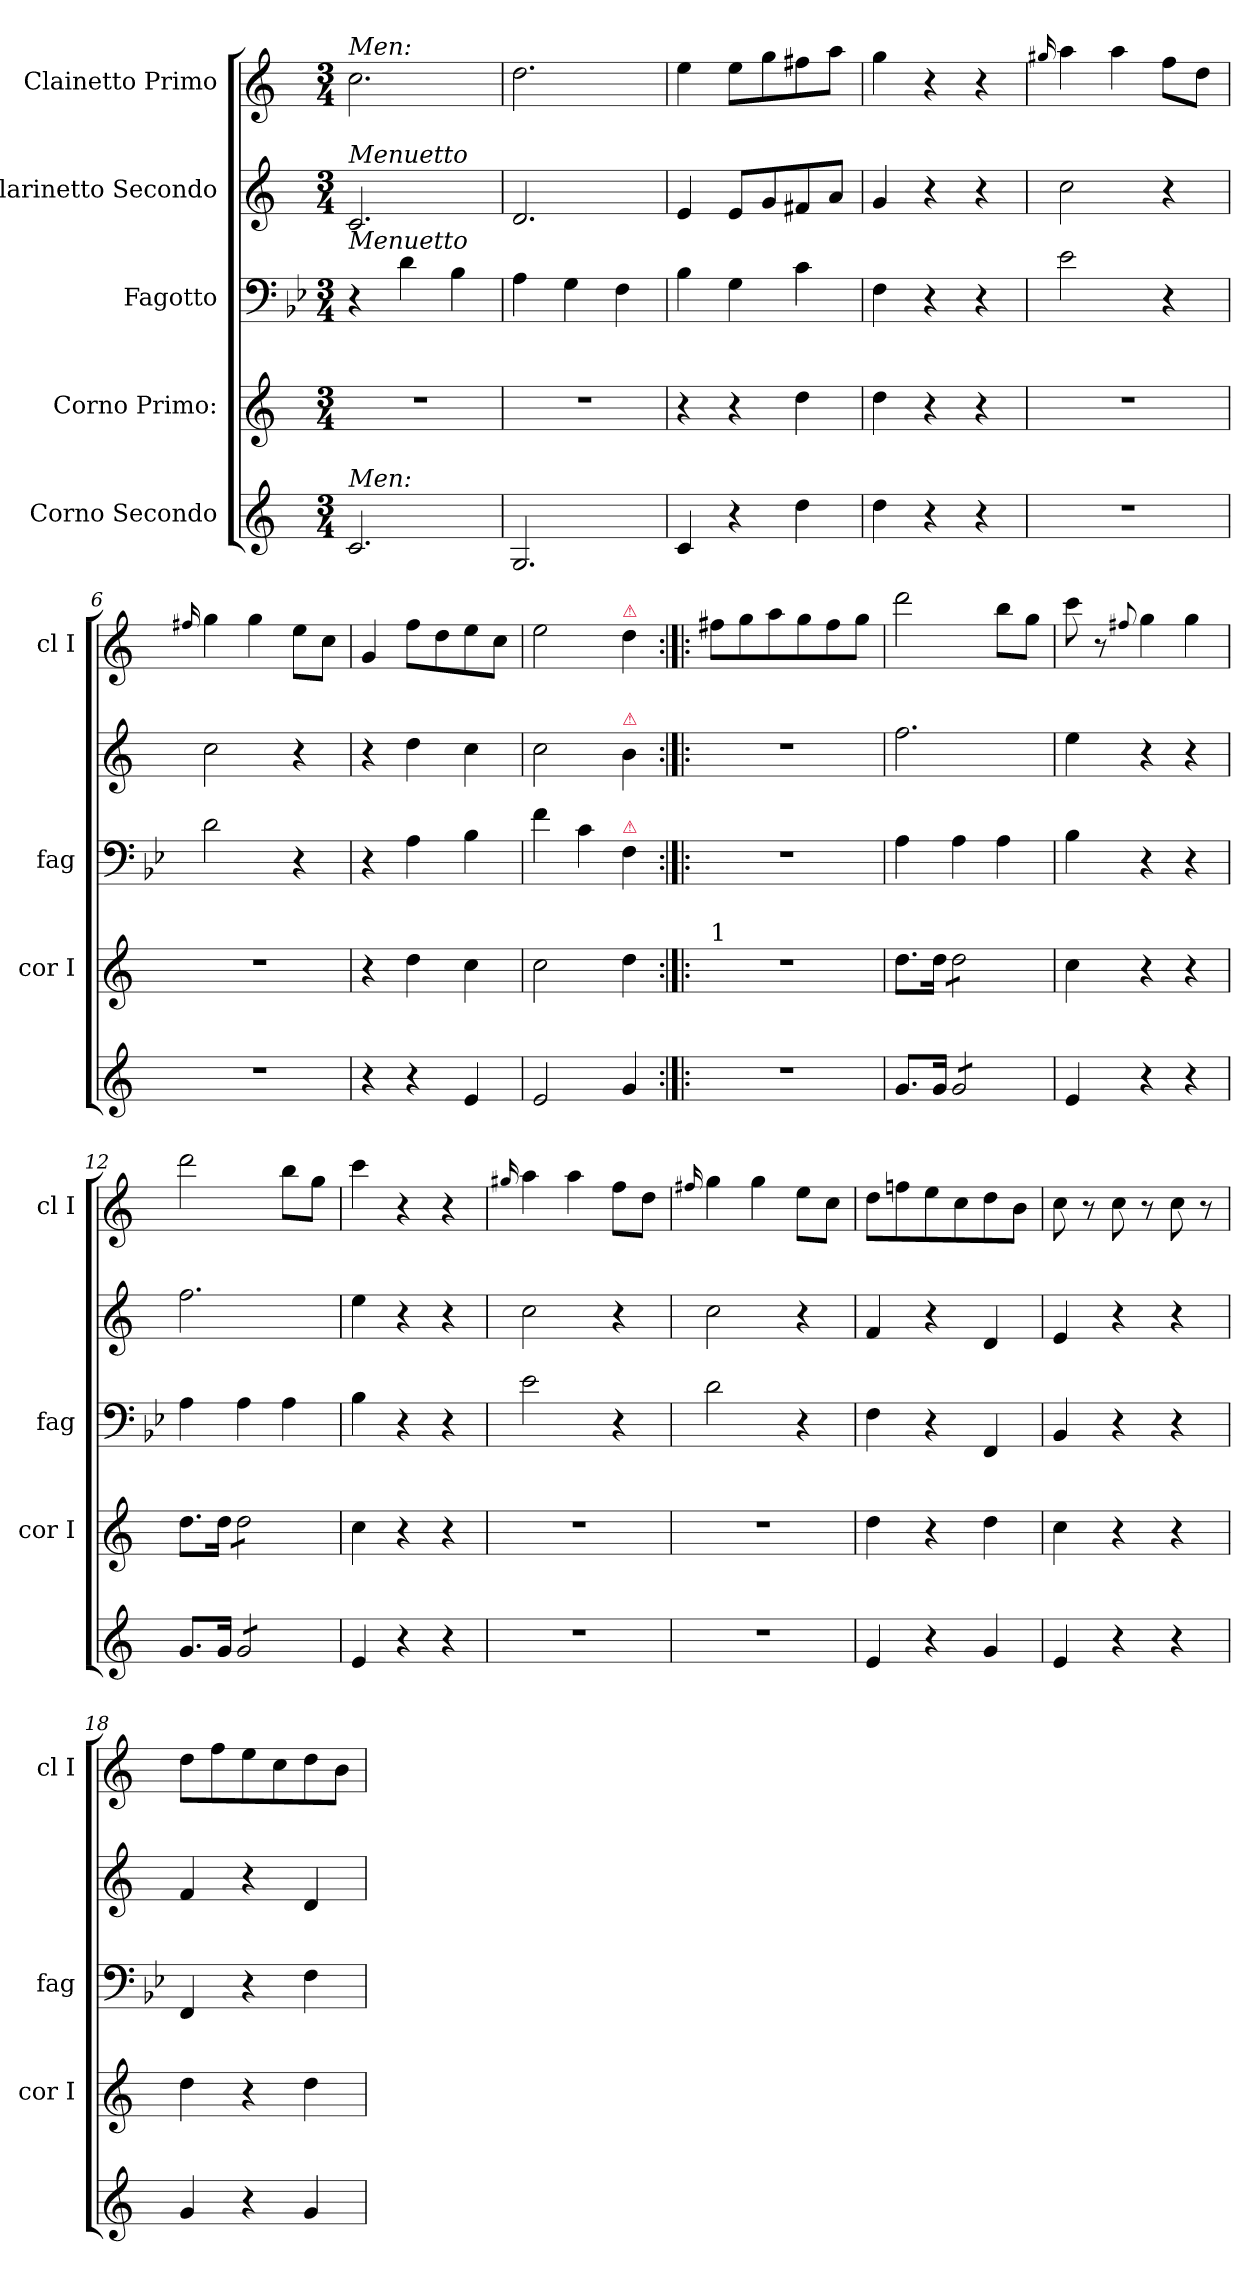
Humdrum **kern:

**kern	**kern	**kern	**kern	**kern
*part5	*part4	*part3	*part2	*part1
*staff5	*staff4	*staff3	*staff2	*staff1
*I"Corno Secondo	*I"Corno Primo:	*I"Fagotto	*I"Clarinetto Secondo	*I"Clainetto Primo
*	*I'cor I	*I'fag	*	*I'cl I
*clefG2	*clefG2	*clefF4	*clefG2	*clefG2
*ITrd1c2	*ITrd1c2	*	*ITrd1c2	*ITrd1c2
*k[b-e-]	*k[b-e-]	*k[b-e-]	*k[b-e-]	*k[b-e-]
*M3/4	*M3/4	*M3/4	*M3/4	*M3/4
=1	=1	=1	=1	=1
!	!	!	!	!LO:TX:a:i:t=Men&colon;
!	!	!	!LO:TX:a:i:t=Menuetto	!
!	!	!LO:TX:a:i:t=Menuetto	!	!
!LO:TX:a:i:t=Men&colon;	!	!	!	!
2.B-/	2.r	4r	2.B-/	2.b-\
.	.	4d\	.	.
.	.	4B-\	.	.
=2	=2	=2	=2	=2
2.F/	2.r	4A\	2.c/	2.cc\
.	.	4G\	.	.
.	.	4F\	.	.
=3	=3	=3	=3	=3
4B-/	4r	4B-\	4d/	4dd\
4r	4r	4G\	8d/L	8dd\L
.	.	.	8f/	8ff\
4cc\	4cc\	4c\	8en/	8een\
.	.	.	8g/J	8gg\J
=4	=4	=4	=4	=4
4cc\	4cc\	4F\	4f/	4ff\
4r	4r	4r	4r	4r
4r	4r	4r	4r	4r
=5	=5	=5	=5	=5
.	.	.	.	16qqff#X/
2.r	2.r	2e-\	2b-\	4gg\
.	.	.	.	4gg\
.	.	4r	4r	8ee-\L
.	.	.	.	8cc\J
=6	=6	=6	=6	=6
.	.	.	.	16qqeen/
2.r	2.r	2d\	2b-\	4ff\
.	.	.	.	4ff\
.	.	4r	4r	8dd\L
.	.	.	.	8b-\J
=7	=7	=7	=7	=7
4r	4r	4r	4r	4f/
4r	4cc\	4A\	4cc\	8ee-\L
.	.	.	.	8cc\
4d/	4b-\	4B-\	4b-\	8dd\
.	.	.	.	8b-\J
=8	=8	=8	=8	=8
2d/	2b-\	4f\	2b-\	2dd\
.	.	4c\	.	.
!	!	!	!	!LO:TX:a:color=crimson:t=⚠
!	!	!	!LO:TX:a:color=crimson:t=⚠	!
!	!	!LO:TX:a:color=crimson:t=⚠	!	!
4f/	4cc\	4F\	4a\	4cc\
=9:|!|:	=9:|!|:	=9:|!|:	=9:|!|:	=9:|!|:
!	!LO:TX:a:t=1	!	!	!
2.r	2.r	2.r	2.r	8een\L
.	.	.	.	8ff\
.	.	.	.	8gg\
.	.	.	.	8ff\
.	.	.	.	8ee\
.	.	.	.	8ff\J
=10	=10	=10	=10	=10
8.f/L	8.cc\L	4A\	2.ee-\	2ccc\
16f/Jk	16cc\Jk	.	.	.
*tremolo	*	*	*	*
*	*tremolo	*	*	*
8f/L	8cc\L	4A\	.	.
8f/	8cc\	.	.	.
8f/	8cc\	4A\	.	8aa\L
8f/J	8cc\J	.	.	8ff\J
*	*Xtremolo	*	*	*
*Xtremolo	*	*	*	*
=11	=11	=11	=11	=11
4d/	4b-\	4B-\	4dd\	8bb-\
.	.	.	.	8r
.	.	.	.	8qqeen/
4r	4r	4r	4r	4ff\
4r	4r	4r	4r	4ff\
=12	=12	=12	=12	=12
8.f/L	8.cc\L	4A\	2.ee-\	2ccc\
16f/Jk	16cc\Jk	.	.	.
*tremolo	*	*	*	*
*	*tremolo	*	*	*
8f/L	8cc\L	4A\	.	.
8f/	8cc\	.	.	.
8f/	8cc\	4A\	.	8aa\L
8f/J	8cc\J	.	.	8ff\J
*	*Xtremolo	*	*	*
*Xtremolo	*	*	*	*
=13	=13	=13	=13	=13
4d/	4b-\	4B-\	4dd\	4bb-\
4r	4r	4r	4r	4r
4r	4r	4r	4r	4r
=14	=14	=14	=14	=14
.	.	.	.	16qqff#X/
2.r	2.r	2e-\	2b-\	4gg\
.	.	.	.	4gg\
.	.	4r	4r	8ee-\L
.	.	.	.	8cc\J
=15	=15	=15	=15	=15
.	.	.	.	16qqeen/
2.r	2.r	2d\	2b-\	4ff\
.	.	.	.	4ff\
.	.	4r	4r	8dd\L
.	.	.	.	8b-\J
=16	=16	=16	=16	=16
4d/	4cc\	4F\	4e-/	8cc\L
.	.	.	.	8ee-X\
4r	4r	4r	4r	8dd\
.	.	.	.	8b-\
4f/	4cc\	4FF/	4c/	8cc\
.	.	.	.	8a\J
=17	=17	=17	=17	=17
4d/	4b-\	4BB-/	4d/	8b-\
.	.	.	.	8r
4r	4r	4r	4r	8b-\
.	.	.	.	8r
4r	4r	4r	4r	8b-\
.	.	.	.	8r
=18	=18	=18	=18	=18
4f/	4cc\	4FF/	4e-/	8cc\L
.	.	.	.	8ee-\
4r	4r	4r	4r	8dd\
.	.	.	.	8b-\
4f/	4cc\	4F\	4c/	8cc\
.	.	.	.	8a\J
=	=	=	=	=
*-	*-	*-	*-	*-
